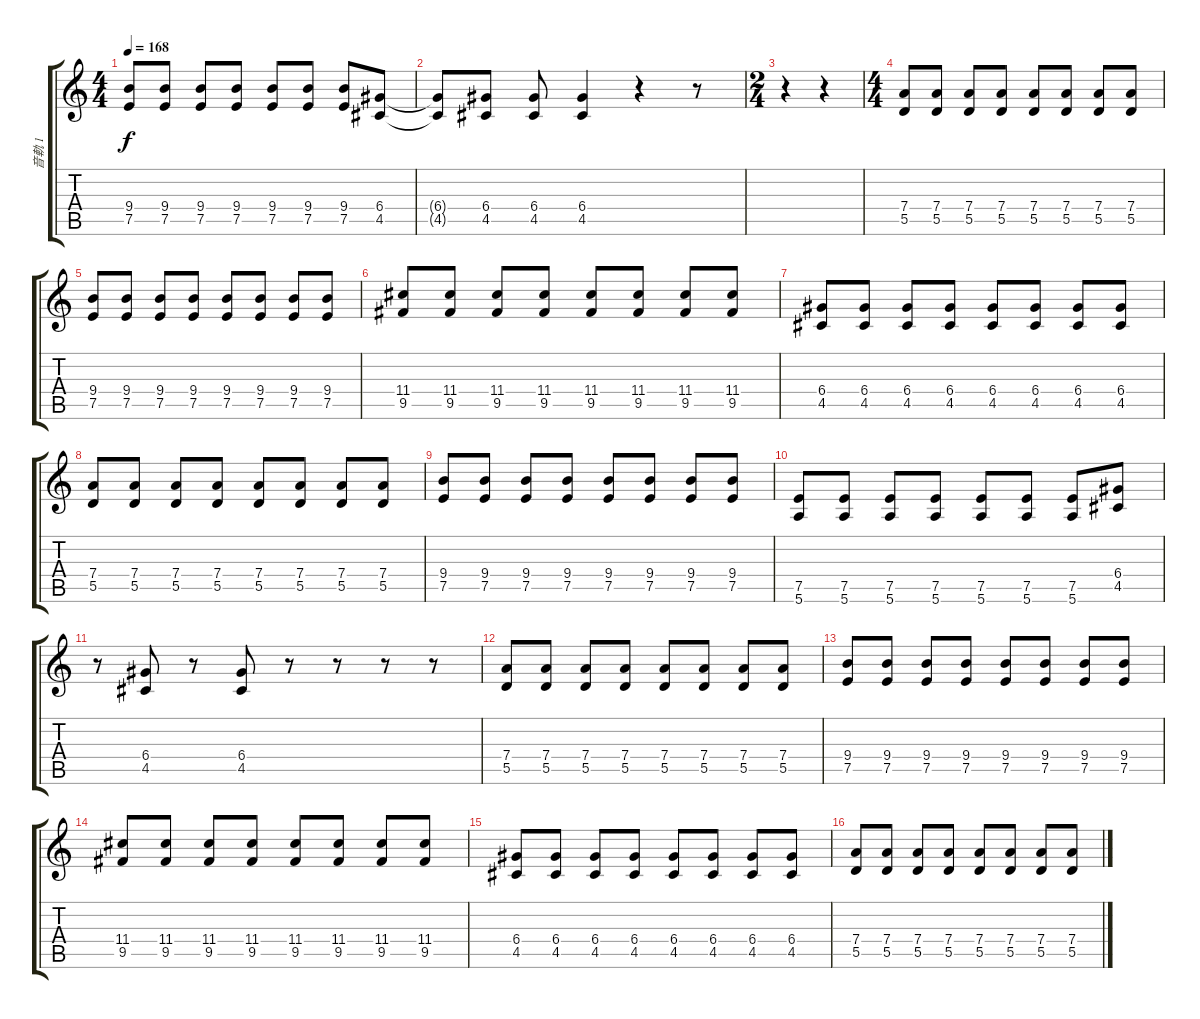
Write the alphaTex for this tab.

\track ("音軌 1" "音軌 1") {instrument overdrivenguitar}
\staff {score tabs}
\tuning (E4 B3 G3 D3 A2 E2) {hide}
\ts (4 4)
\tempo 168
\clef g2
\ks c
(9.4 7.5).8{dy f} (9.4 7.5).8 (9.4 7.5).8 (9.4 7.5).8 (9.4 7.5).8 (9.4 7.5).8 (9.4 7.5).8 (6.4 4.5).8 |
(6.4{t} 4.5{t}).8 (6.4 4.5).8 (6.4 4.5).8 (6.4 4.5).4 r.4 r.8 |
\ts (2 4)
r.4 r.4 |
\ts (4 4)
(7.4 5.5).8 (7.4 5.5).8 (7.4 5.5).8 (7.4 5.5).8 (7.4 5.5).8 (7.4 5.5).8 (7.4 5.5).8 (7.4 5.5).8 |
(9.4 7.5).8 (9.4 7.5).8 (9.4 7.5).8 (9.4 7.5).8 (9.4 7.5).8 (9.4 7.5).8 (9.4 7.5).8 (9.4 7.5).8 |
(11.4 9.5).8 (11.4 9.5).8 (11.4 9.5).8 (11.4 9.5).8 (11.4 9.5).8 (11.4 9.5).8 (11.4 9.5).8 (11.4 9.5).8 |
(6.4 4.5).8 (6.4 4.5).8 (6.4 4.5).8 (6.4 4.5).8 (6.4 4.5).8 (6.4 4.5).8 (6.4 4.5).8 (6.4 4.5).8 |
(7.4 5.5).8 (7.4 5.5).8 (7.4 5.5).8 (7.4 5.5).8 (7.4 5.5).8 (7.4 5.5).8 (7.4 5.5).8 (7.4 5.5).8 |
(9.4 7.5).8 (9.4 7.5).8 (9.4 7.5).8 (9.4 7.5).8 (9.4 7.5).8 (9.4 7.5).8 (9.4 7.5).8 (9.4 7.5).8 |
(7.5 5.6).8 (7.5 5.6).8 (7.5 5.6).8 (7.5 5.6).8 (7.5 5.6).8 (7.5 5.6).8 (7.5 5.6).8 (6.4 4.5).8 |
r.8 (6.4 4.5).8 r.8 (6.4 4.5).8 r.8 r.8 r.8 r.8 |
(7.4 5.5).8 (7.4 5.5).8 (7.4 5.5).8 (7.4 5.5).8 (7.4 5.5).8 (7.4 5.5).8 (7.4 5.5).8 (7.4 5.5).8 |
(9.4 7.5).8 (9.4 7.5).8 (9.4 7.5).8 (9.4 7.5).8 (9.4 7.5).8 (9.4 7.5).8 (9.4 7.5).8 (9.4 7.5).8 |
(11.4 9.5).8 (11.4 9.5).8 (11.4 9.5).8 (11.4 9.5).8 (11.4 9.5).8 (11.4 9.5).8 (11.4 9.5).8 (11.4 9.5).8 |
(6.4 4.5).8 (6.4 4.5).8 (6.4 4.5).8 (6.4 4.5).8 (6.4 4.5).8 (6.4 4.5).8 (6.4 4.5).8 (6.4 4.5).8 |
(7.4 5.5).8 (7.4 5.5).8 (7.4 5.5).8 (7.4 5.5).8 (7.4 5.5).8 (7.4 5.5).8 (7.4 5.5).8 (7.4 5.5).8
